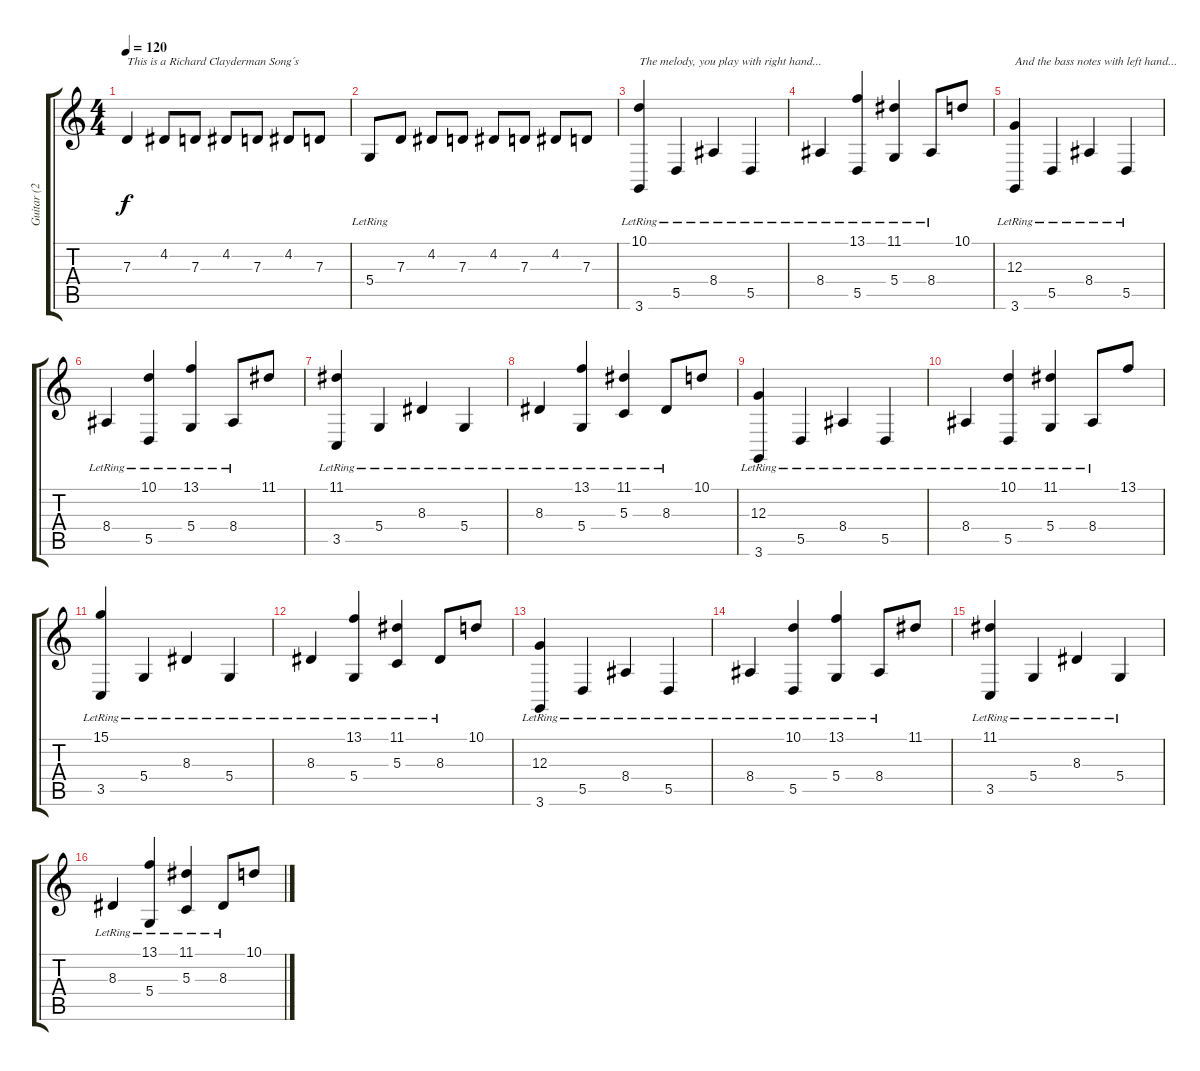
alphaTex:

\track ("Guitar (2 hands)" "Guitar (2 ") {instrument acousticgrandpiano}
\staff {score tabs}
\tuning (E4 B3 G3 D3 A2 E2) {hide}
\ts (4 4)
\tempo 120
\clef g2
\ks c
7.3.4{txt "This is a Richard Clayderman Song´s" dy f instrument acousticgrandpiano} 4.2.8 7.3.8 4.2.8 7.3.8 4.2.8 7.3.8 |
5.4{lr}.8 7.3.8 4.2.8 7.3.8 4.2.8 7.3.8 4.2.8 7.3.8 |
(10.1{lr} 3.6{lr}).4{txt "The melody, you play with right hand..."} 5.5{lr}.4 8.4{lr}.4 5.5{lr}.4 |
8.4{lr}.4 (13.1 5.5{lr}).4 (11.1{lr} 5.4{lr}).4 8.4{lr}.8 10.1.8 |
(12.3 3.6{lr}).4{txt "And the bass notes with left hand..."} 5.5{lr}.4 8.4{lr}.4 5.5{lr}.4 |
8.4{lr}.4 (10.1 5.5{lr}).4 (13.1{lr} 5.4{lr}).4 8.4{lr}.8 11.1.8 |
(11.1{lr} 3.5{lr}).4 5.4{lr}.4 8.3{lr}.4 5.4{lr}.4 |
8.3{lr}.4 (13.1 5.4{lr}).4 (11.1{lr} 5.3{lr}).4 8.3{lr}.8 10.1.8 |
(12.3{lr} 3.6{lr}).4 5.5{lr}.4 8.4{lr}.4 5.5{lr}.4 |
8.4{lr}.4 (10.1 5.5{lr}).4 (11.1{lr} 5.4{lr}).4 8.4{lr}.8 13.1.8 |
(15.1{lr} 3.5{lr}).4 5.4{lr}.4 8.3{lr}.4 5.4{lr}.4 |
8.3{lr}.4 (13.1 5.4{lr}).4 (11.1{lr} 5.3{lr}).4 8.3{lr}.8 10.1.8 |
(12.3{lr} 3.6{lr}).4 5.5{lr}.4 8.4{lr}.4 5.5{lr}.4 |
8.4{lr}.4 (10.1 5.5{lr}).4 (13.1{lr} 5.4{lr}).4 8.4{lr}.8 11.1.8 |
(11.1{lr} 3.5{lr}).4 5.4{lr}.4 8.3{lr}.4 5.4{lr}.4 |
8.3{lr}.4 (13.1 5.4{lr}).4 (11.1{lr} 5.3{lr}).4 8.3{lr}.8 10.1.8
